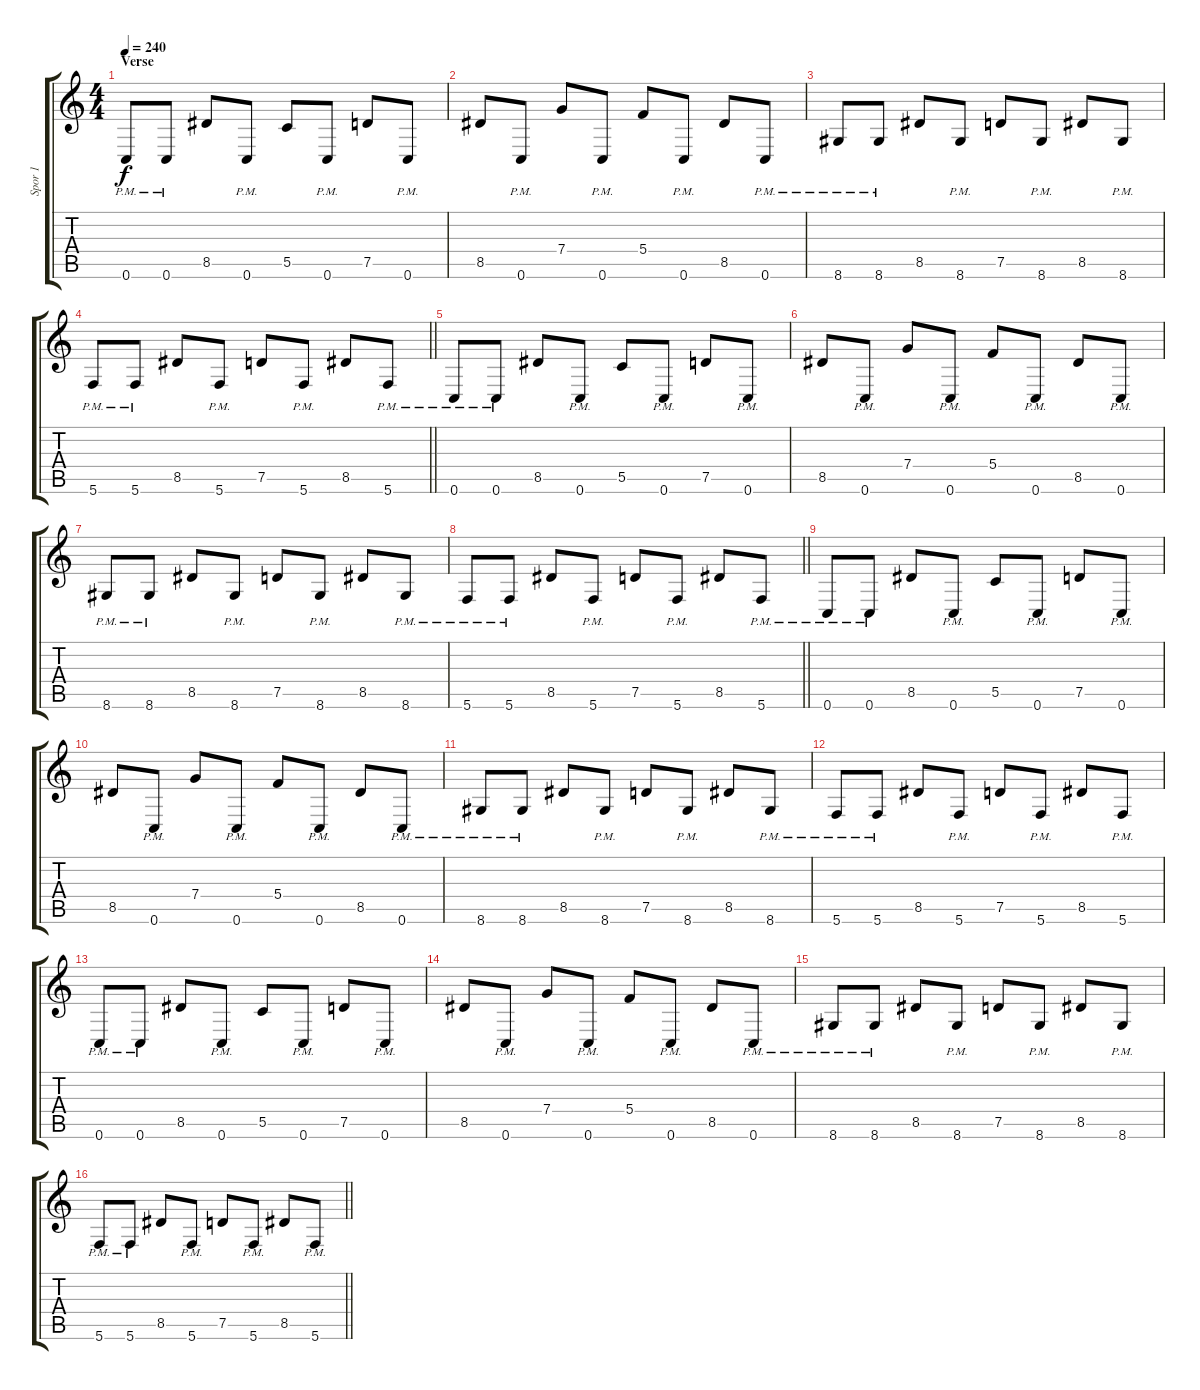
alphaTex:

\track ("Spor 1" "Spor 1") {instrument distortionguitar}
\staff {score tabs}
\tuning (D4 A3 F3 C3 G2 C2) {hide}
\ts (4 4)
\section ("" "Verse")
\tempo 240
\clef g2
\ks c
0.6{pm}.8{dy f} 0.6{pm}.8 8.5.8 0.6{pm}.8 5.5.8 0.6{pm}.8 7.5.8 0.6{pm}.8 |
8.5.8 0.6{pm}.8 7.4.8 0.6{pm}.8 5.4.8 0.6{pm}.8 8.5.8 0.6{pm}.8 |
8.6{pm}.8 8.6{pm}.8 8.5.8 8.6{pm}.8 7.5.8 8.6{pm}.8 8.5.8 8.6{pm}.8 |
\barLineRight lightlight
5.6{pm}.8 5.6{pm}.8 8.5.8 5.6{pm}.8 7.5.8 5.6{pm}.8 8.5.8 5.6{pm}.8 |
0.6{pm}.8 0.6{pm}.8 8.5.8 0.6{pm}.8 5.5.8 0.6{pm}.8 7.5.8 0.6{pm}.8 |
8.5.8 0.6{pm}.8 7.4.8 0.6{pm}.8 5.4.8 0.6{pm}.8 8.5.8 0.6{pm}.8 |
8.6{pm}.8 8.6{pm}.8 8.5.8 8.6{pm}.8 7.5.8 8.6{pm}.8 8.5.8 8.6{pm}.8 |
\barLineRight lightlight
5.6{pm}.8 5.6{pm}.8 8.5.8 5.6{pm}.8 7.5.8 5.6{pm}.8 8.5.8 5.6{pm}.8 |
0.6{pm}.8 0.6{pm}.8 8.5.8 0.6{pm}.8 5.5.8 0.6{pm}.8 7.5.8 0.6{pm}.8 |
8.5.8 0.6{pm}.8 7.4.8 0.6{pm}.8 5.4.8 0.6{pm}.8 8.5.8 0.6{pm}.8 |
8.6{pm}.8 8.6{pm}.8 8.5.8 8.6{pm}.8 7.5.8 8.6{pm}.8 8.5.8 8.6{pm}.8 |
5.6{pm}.8 5.6{pm}.8 8.5.8 5.6{pm}.8 7.5.8 5.6{pm}.8 8.5.8 5.6{pm}.8 |
0.6{pm}.8 0.6{pm}.8 8.5.8 0.6{pm}.8 5.5.8 0.6{pm}.8 7.5.8 0.6{pm}.8 |
8.5.8 0.6{pm}.8 7.4.8 0.6{pm}.8 5.4.8 0.6{pm}.8 8.5.8 0.6{pm}.8 |
8.6{pm}.8 8.6{pm}.8 8.5.8 8.6{pm}.8 7.5.8 8.6{pm}.8 8.5.8 8.6{pm}.8 |
\barLineRight lightlight
5.6{pm}.8 5.6{pm}.8 8.5.8 5.6{pm}.8 7.5.8 5.6{pm}.8 8.5.8 5.6{pm}.8
